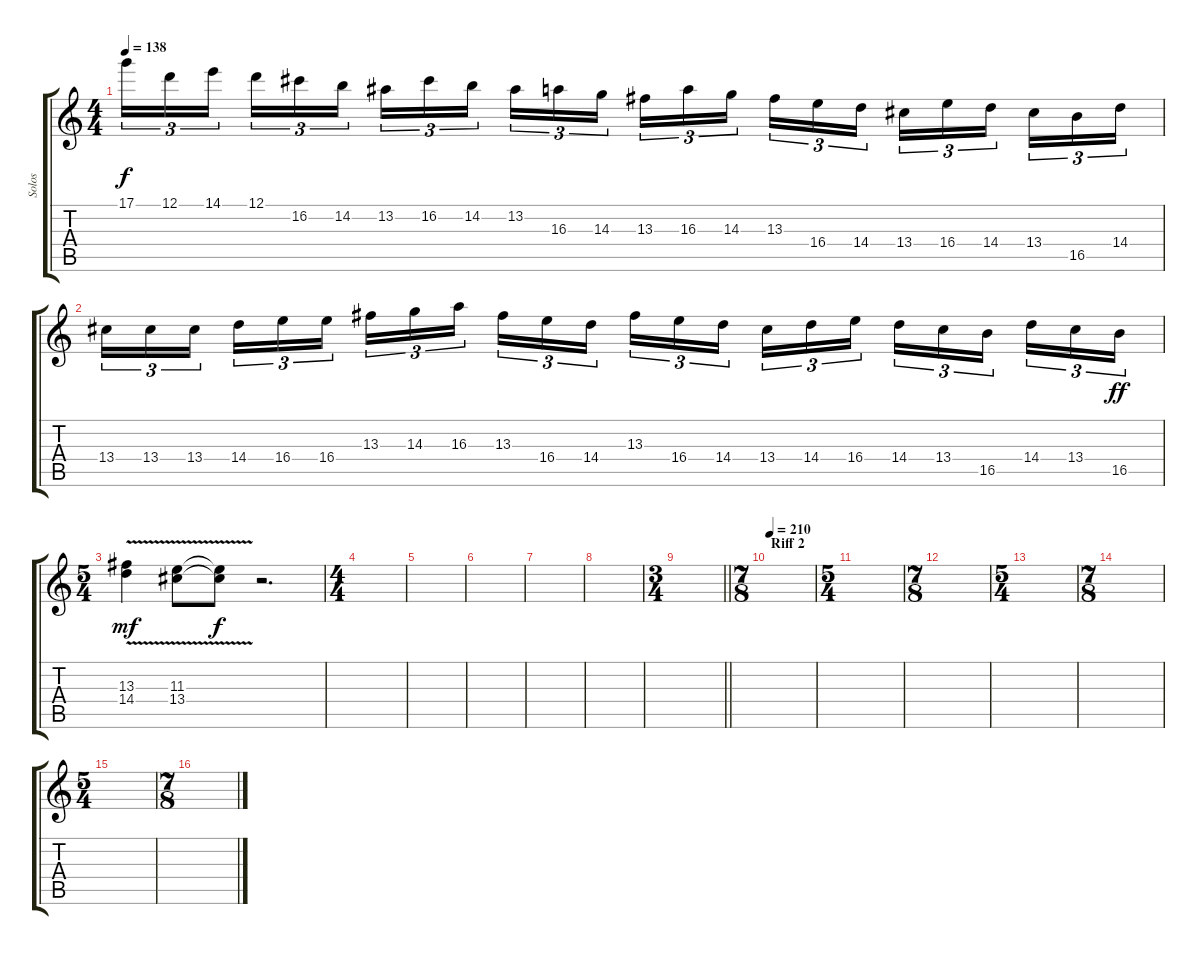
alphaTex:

\track ("Solos" "Solos") {instrument distortionguitar}
\staff {score tabs}
\tuning (D4 A3 F3 C3 G2 D2) {hide}
\ts (4 4)
\tempo 138
\clef g2
\ks c
17.1.16{tu (3 2) dy f} 12.1.16{tu (3 2)} 14.1.16{tu (3 2) beam splitsecondary} 12.1.16{tu (3 2)} 16.2.16{tu (3 2)} 14.2.16{tu (3 2)} 13.2.16{tu (3 2)} 16.2.16{tu (3 2)} 14.2.16{tu (3 2) beam splitsecondary} 13.2.16{tu (3 2)} 16.3.16{tu (3 2)} 14.3.16{tu (3 2)} 13.3.16{tu (3 2)} 16.3.16{tu (3 2)} 14.3.16{tu (3 2) beam splitsecondary} 13.3.16{tu (3 2)} 16.4.16{tu (3 2)} 14.4.16{tu (3 2)} 13.4.16{tu (3 2)} 16.4.16{tu (3 2)} 14.4.16{tu (3 2) beam splitsecondary} 13.4.16{tu (3 2)} 16.5.16{tu (3 2)} 14.4.16{tu (3 2)} |
13.4.16{tu (3 2)} 13.4.16{tu (3 2)} 13.4.16{tu (3 2) beam splitsecondary} 14.4.16{tu (3 2)} 16.4.16{tu (3 2)} 16.4.16{tu (3 2)} 13.3.16{tu (3 2)} 14.3.16{tu (3 2)} 16.3.16{tu (3 2) beam splitsecondary} 13.3.16{tu (3 2)} 16.4.16{tu (3 2)} 14.4.16{tu (3 2)} 13.3.16{tu (3 2)} 16.4.16{tu (3 2)} 14.4.16{tu (3 2) beam splitsecondary} 13.4.16{tu (3 2)} 14.4.16{tu (3 2)} 16.4.16{tu (3 2)} 14.4.16{tu (3 2)} 13.4.16{tu (3 2)} 16.5.16{tu (3 2) beam splitsecondary} 14.4.16{tu (3 2)} 13.4.16{tu (3 2)} 16.5.16{tu (3 2) dy ff} |
\ts (5 4)
(13.3{v} 14.4{v}).4{dy mf} (11.3{v} 13.4{v}).8 (11.3{t} 13.4{t}).8{dy f} r.2{d} |
\ts (4 4)
|
|
|
|
|
\ts (3 4)
\barLineRight lightlight
|
\ts (7 8)
\section ("" "Riff 2")
\tempo 210
|
\ts (5 4)
|
\ts (7 8)
|
\ts (5 4)
|
\ts (7 8)
|
\ts (5 4)
|
\ts (7 8)
